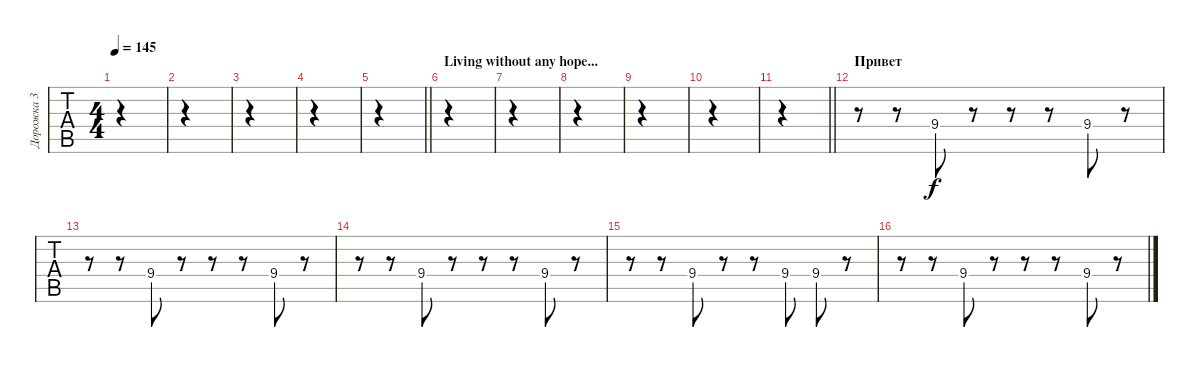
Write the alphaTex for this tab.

\track ("Дорожка 3" "Дорожка 3") {instrument synthdrum}
\staff {tabs}
\tuning (E4 B3 G3 D3 A2 E2) {hide}
\ts (4 4)
\tempo 145
\clef g2
\ks c
|
|
|
|
\barLineRight lightlight
|
\section ("" "Living without any hope...")
|
|
|
|
|
\barLineRight lightlight
|
\section ("" "Привет")
r.8 r.8 9.4.8 r.8 r.8 r.8 9.4.8 r.8 |
r.8 r.8 9.4.8 r.8 r.8 r.8 9.4.8 r.8 |
r.8 r.8 9.4.8 r.8 r.8 r.8 9.4.8 r.8 |
r.8 r.8 9.4.8 r.8 r.8 9.4.8 9.4.8 r.8 |
r.8 r.8 9.4.8 r.8 r.8 r.8 9.4.8 r.8
